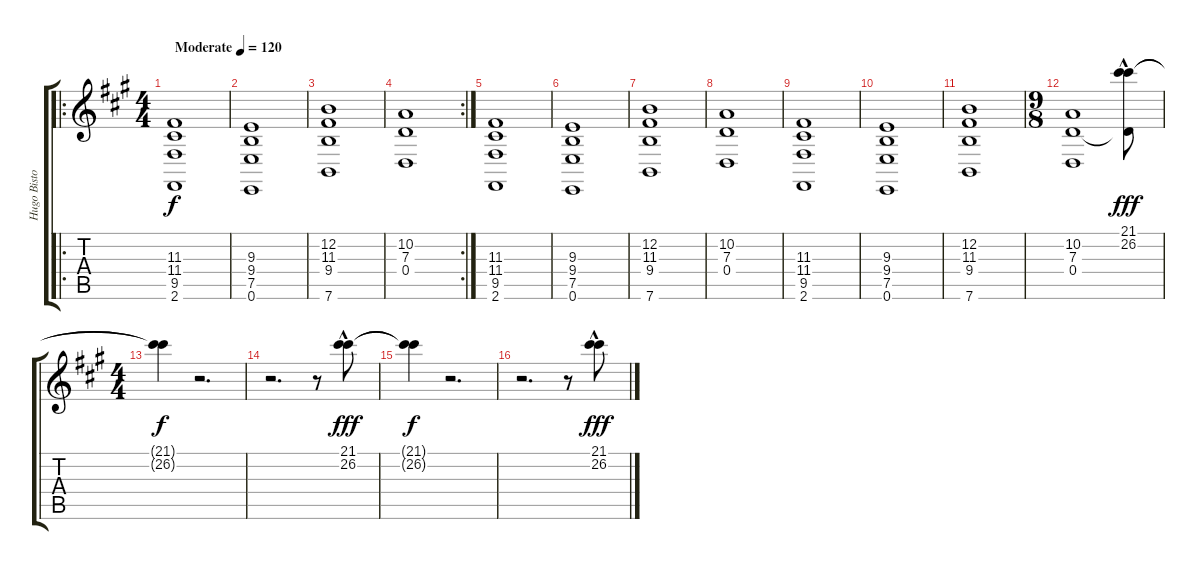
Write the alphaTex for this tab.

\track ("Hugo Bistolfi" "Hugo Bisto") {instrument synthstrings2}
\staff {score tabs}
\tuning (E4 B3 G3 D3 A2 E2) {hide}
\ro
\ts (4 4)
\tempo (120 "Moderate")
\clef g2
\ks a
(11.3 11.4 9.5 2.6).1{dy f instrument synthstrings2} |
(9.3 9.4 7.5 0.6).1 |
(12.2 11.3 9.4 7.6).1 |
\rc 2
(10.2 7.3 0.4).1 |
(11.3 11.4 9.5 2.6).1 |
(9.3 9.4 7.5 0.6).1 |
(12.2 11.3 9.4 7.6).1 |
(10.2 7.3 0.4).1 |
(11.3 11.4 9.5 2.6).1 |
(9.3 9.4 7.5 0.6).1 |
(12.2 11.3 9.4 7.6).1 |
\ts (9 8)
(10.2 7.3 0.4).1 (21.1{hac} 26.2{hac} 7.3{t}).8{dy fff instrument rockorgan} |
\ts (4 4)
(21.1{t} 26.2{t}).4{dy f} r.2{d} |
r.2{d} r.8 (21.1{hac} 26.2{hac}).8{dy fff} |
(21.1{t} 26.2{t}).4{dy f} r.2{d} |
r.2{d} r.8 (21.1{hac} 26.2{hac}).8{dy fff}
